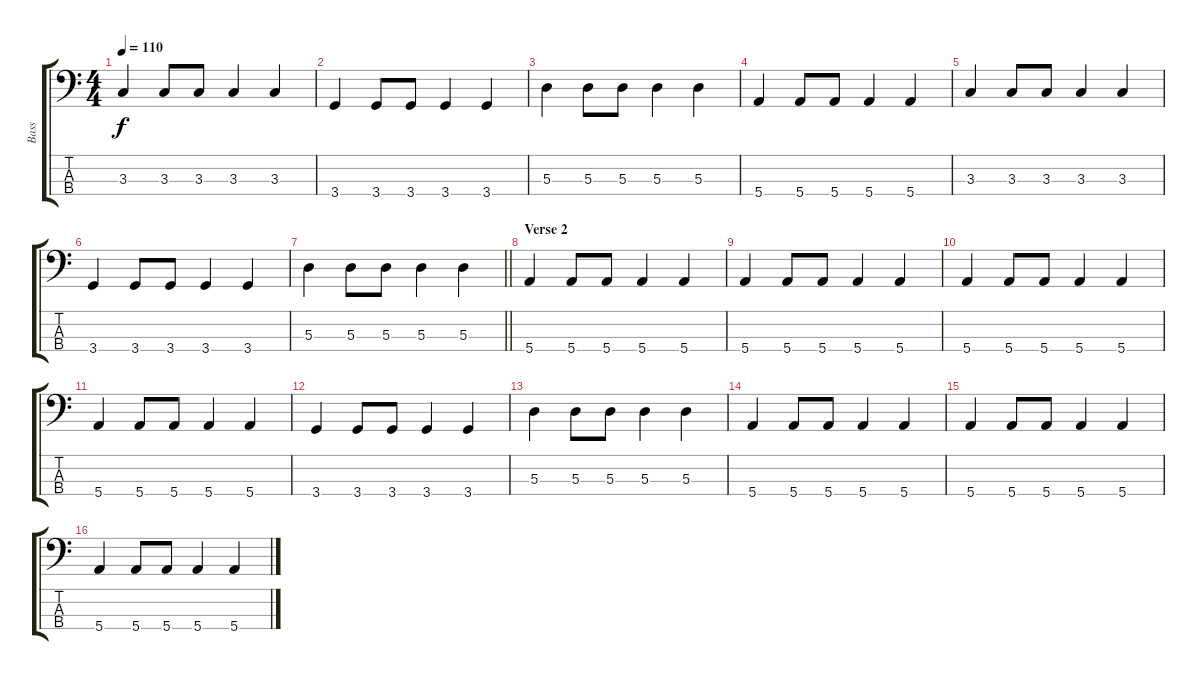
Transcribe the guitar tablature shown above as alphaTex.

\track ("Bass" "Bass") {instrument electricbassfinger}
\staff {score tabs}
\tuning (G2 D2 A1 E1) {hide}
\ts (4 4)
\tempo 110
\clef f4
\ks c
3.3.4{dy f} 3.3.8 3.3.8 3.3.4 3.3.4 |
3.4.4 3.4.8 3.4.8 3.4.4 3.4.4 |
5.3.4 5.3.8 5.3.8 5.3.4 5.3.4 |
5.4.4 5.4.8 5.4.8 5.4.4 5.4.4 |
3.3.4 3.3.8 3.3.8 3.3.4 3.3.4 |
3.4.4 3.4.8 3.4.8 3.4.4 3.4.4 |
\barLineRight lightlight
5.3.4 5.3.8 5.3.8 5.3.4 5.3.4 |
\section ("" "Verse 2")
5.4.4 5.4.8 5.4.8 5.4.4 5.4.4 |
5.4.4 5.4.8 5.4.8 5.4.4 5.4.4 |
5.4.4 5.4.8 5.4.8 5.4.4 5.4.4 |
5.4.4 5.4.8 5.4.8 5.4.4 5.4.4 |
3.4.4 3.4.8 3.4.8 3.4.4 3.4.4 |
5.3.4 5.3.8 5.3.8 5.3.4 5.3.4 |
5.4.4 5.4.8 5.4.8 5.4.4 5.4.4 |
5.4.4 5.4.8 5.4.8 5.4.4 5.4.4 |
5.4.4 5.4.8 5.4.8 5.4.4 5.4.4
